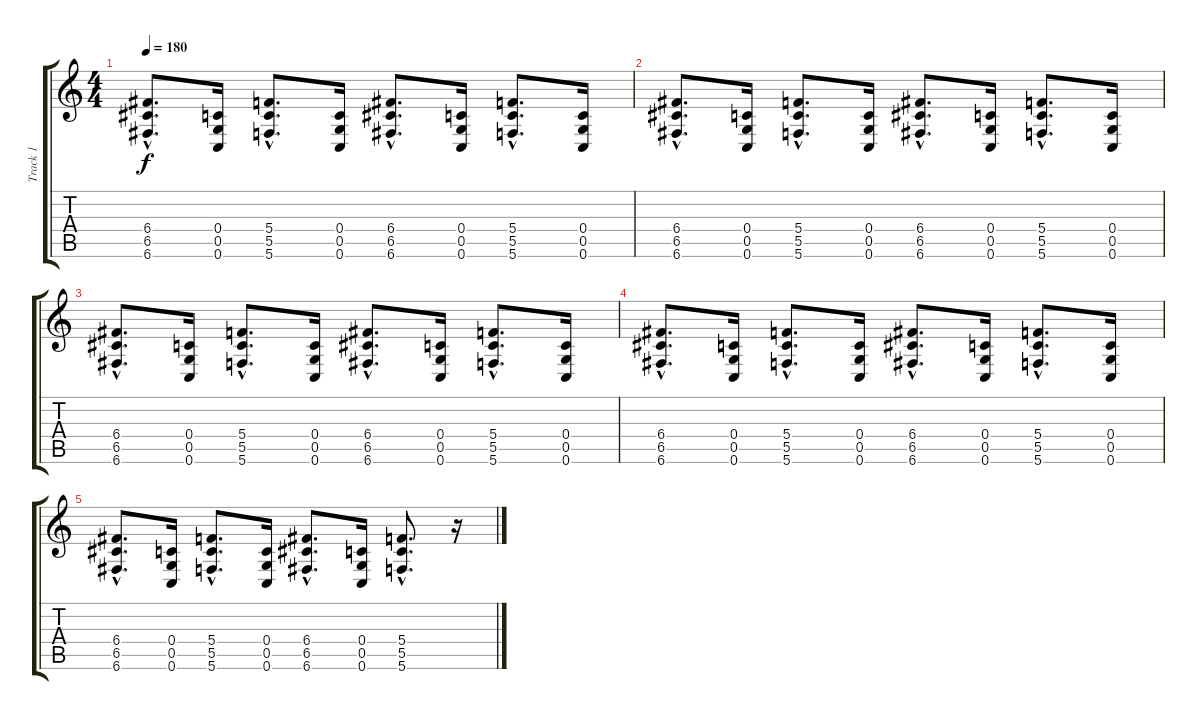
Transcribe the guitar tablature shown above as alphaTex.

\track ("Track 1" "Track 1") {instrument overdrivenguitar}
\staff {score tabs}
\tuning (D4 A3 F3 C3 G2 C2) {hide}
\ts (4 4)
\tempo 180
\clef g2
\ks c
(6.4{hac} 6.5{hac} 6.6{hac}).8{d dy f} (0.4 0.5 0.6).16 (5.4{hac} 5.5{hac} 5.6{hac}).8{d} (0.4 0.5 0.6).16 (6.4{hac} 6.5{hac} 6.6{hac}).8{d} (0.4 0.5 0.6).16 (5.4{hac} 5.5{hac} 5.6{hac}).8{d} (0.4 0.5 0.6).16 |
(6.4{hac} 6.5{hac} 6.6{hac}).8{d} (0.4 0.5 0.6).16 (5.4{hac} 5.5{hac} 5.6{hac}).8{d} (0.4 0.5 0.6).16 (6.4{hac} 6.5{hac} 6.6{hac}).8{d} (0.4 0.5 0.6).16 (5.4{hac} 5.5{hac} 5.6{hac}).8{d} (0.4 0.5 0.6).16 |
(6.4{hac} 6.5{hac} 6.6{hac}).8{d} (0.4 0.5 0.6).16 (5.4{hac} 5.5{hac} 5.6{hac}).8{d} (0.4 0.5 0.6).16 (6.4{hac} 6.5{hac} 6.6{hac}).8{d} (0.4 0.5 0.6).16 (5.4{hac} 5.5{hac} 5.6{hac}).8{d} (0.4 0.5 0.6).16 |
(6.4{hac} 6.5{hac} 6.6{hac}).8{d} (0.4 0.5 0.6).16 (5.4{hac} 5.5{hac} 5.6{hac}).8{d} (0.4 0.5 0.6).16 (6.4{hac} 6.5{hac} 6.6{hac}).8{d} (0.4 0.5 0.6).16 (5.4{hac} 5.5{hac} 5.6{hac}).8{d} (0.4 0.5 0.6).16 |
(6.4{hac} 6.5{hac} 6.6{hac}).8{d} (0.4 0.5 0.6).16 (5.4{hac} 5.5{hac} 5.6{hac}).8{d} (0.4 0.5 0.6).16 (6.4{hac} 6.5{hac} 6.6{hac}).8{d} (0.4 0.5 0.6).16 (5.4{hac} 5.5{hac} 5.6{hac}).8{d} r.16
